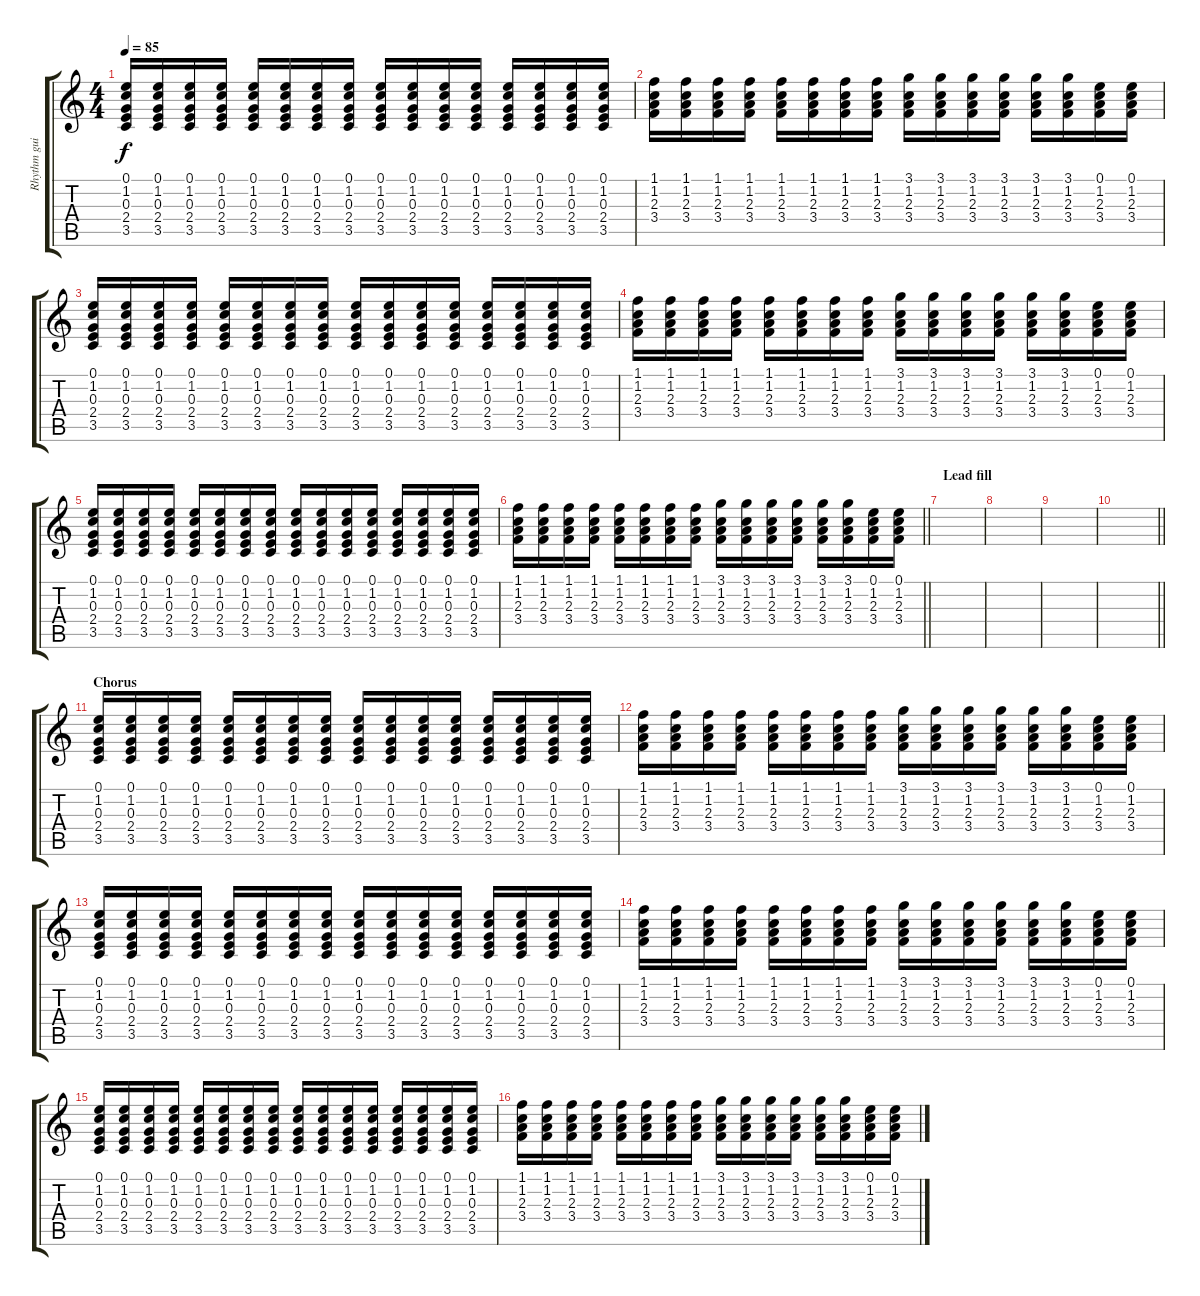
\track ("Rhythm guitar" "Rhythm gui") {instrument acousticguitarnylon}
\staff {score tabs}
\tuning (E4 B3 G3 D3 A2 E2) {hide}
\ts (4 4)
\tempo 85
\clef g2
\ks c
(0.1 1.2 0.3 2.4 3.5).16{dy f} (0.1 1.2 0.3 2.4 3.5).16 (0.1 1.2 0.3 2.4 3.5).16 (0.1 1.2 0.3 2.4 3.5).16 (0.1 1.2 0.3 2.4 3.5).16 (0.1 1.2 0.3 2.4 3.5).16 (0.1 1.2 0.3 2.4 3.5).16 (0.1 1.2 0.3 2.4 3.5).16 (0.1 1.2 0.3 2.4 3.5).16 (0.1 1.2 0.3 2.4 3.5).16 (0.1 1.2 0.3 2.4 3.5).16 (0.1 1.2 0.3 2.4 3.5).16 (0.1 1.2 0.3 2.4 3.5).16 (0.1 1.2 0.3 2.4 3.5).16 (0.1 1.2 0.3 2.4 3.5).16 (0.1 1.2 0.3 2.4 3.5).16 |
(1.1 1.2 2.3 3.4).16 (1.1 1.2 2.3 3.4).16 (1.1 1.2 2.3 3.4).16 (1.1 1.2 2.3 3.4).16 (1.1 1.2 2.3 3.4).16 (1.1 1.2 2.3 3.4).16 (1.1 1.2 2.3 3.4).16 (1.1 1.2 2.3 3.4).16 (3.1 1.2 2.3 3.4).16 (3.1 1.2 2.3 3.4).16 (3.1 1.2 2.3 3.4).16 (3.1 1.2 2.3 3.4).16 (3.1 1.2 2.3 3.4).16 (3.1 1.2 2.3 3.4).16 (0.1 1.2 2.3 3.4).16 (0.1 1.2 2.3 3.4).16 |
(0.1 1.2 0.3 2.4 3.5).16 (0.1 1.2 0.3 2.4 3.5).16 (0.1 1.2 0.3 2.4 3.5).16 (0.1 1.2 0.3 2.4 3.5).16 (0.1 1.2 0.3 2.4 3.5).16 (0.1 1.2 0.3 2.4 3.5).16 (0.1 1.2 0.3 2.4 3.5).16 (0.1 1.2 0.3 2.4 3.5).16 (0.1 1.2 0.3 2.4 3.5).16 (0.1 1.2 0.3 2.4 3.5).16 (0.1 1.2 0.3 2.4 3.5).16 (0.1 1.2 0.3 2.4 3.5).16 (0.1 1.2 0.3 2.4 3.5).16 (0.1 1.2 0.3 2.4 3.5).16 (0.1 1.2 0.3 2.4 3.5).16 (0.1 1.2 0.3 2.4 3.5).16 |
(1.1 1.2 2.3 3.4).16 (1.1 1.2 2.3 3.4).16 (1.1 1.2 2.3 3.4).16 (1.1 1.2 2.3 3.4).16 (1.1 1.2 2.3 3.4).16 (1.1 1.2 2.3 3.4).16 (1.1 1.2 2.3 3.4).16 (1.1 1.2 2.3 3.4).16 (3.1 1.2 2.3 3.4).16 (3.1 1.2 2.3 3.4).16 (3.1 1.2 2.3 3.4).16 (3.1 1.2 2.3 3.4).16 (3.1 1.2 2.3 3.4).16 (3.1 1.2 2.3 3.4).16 (0.1 1.2 2.3 3.4).16 (0.1 1.2 2.3 3.4).16 |
(0.1 1.2 0.3 2.4 3.5).16 (0.1 1.2 0.3 2.4 3.5).16 (0.1 1.2 0.3 2.4 3.5).16 (0.1 1.2 0.3 2.4 3.5).16 (0.1 1.2 0.3 2.4 3.5).16 (0.1 1.2 0.3 2.4 3.5).16 (0.1 1.2 0.3 2.4 3.5).16 (0.1 1.2 0.3 2.4 3.5).16 (0.1 1.2 0.3 2.4 3.5).16 (0.1 1.2 0.3 2.4 3.5).16 (0.1 1.2 0.3 2.4 3.5).16 (0.1 1.2 0.3 2.4 3.5).16 (0.1 1.2 0.3 2.4 3.5).16 (0.1 1.2 0.3 2.4 3.5).16 (0.1 1.2 0.3 2.4 3.5).16 (0.1 1.2 0.3 2.4 3.5).16 |
\barLineRight lightlight
(1.1 1.2 2.3 3.4).16 (1.1 1.2 2.3 3.4).16 (1.1 1.2 2.3 3.4).16 (1.1 1.2 2.3 3.4).16 (1.1 1.2 2.3 3.4).16 (1.1 1.2 2.3 3.4).16 (1.1 1.2 2.3 3.4).16 (1.1 1.2 2.3 3.4).16 (3.1 1.2 2.3 3.4).16 (3.1 1.2 2.3 3.4).16 (3.1 1.2 2.3 3.4).16 (3.1 1.2 2.3 3.4).16 (3.1 1.2 2.3 3.4).16 (3.1 1.2 2.3 3.4).16 (0.1 1.2 2.3 3.4).16 (0.1 1.2 2.3 3.4).16 |
\section ("" "Lead fill")
|
|
|
\barLineRight lightlight
|
\section ("" "Chorus")
(0.1 1.2 0.3 2.4 3.5).16 (0.1 1.2 0.3 2.4 3.5).16 (0.1 1.2 0.3 2.4 3.5).16 (0.1 1.2 0.3 2.4 3.5).16 (0.1 1.2 0.3 2.4 3.5).16 (0.1 1.2 0.3 2.4 3.5).16 (0.1 1.2 0.3 2.4 3.5).16 (0.1 1.2 0.3 2.4 3.5).16 (0.1 1.2 0.3 2.4 3.5).16 (0.1 1.2 0.3 2.4 3.5).16 (0.1 1.2 0.3 2.4 3.5).16 (0.1 1.2 0.3 2.4 3.5).16 (0.1 1.2 0.3 2.4 3.5).16 (0.1 1.2 0.3 2.4 3.5).16 (0.1 1.2 0.3 2.4 3.5).16 (0.1 1.2 0.3 2.4 3.5).16 |
(1.1 1.2 2.3 3.4).16 (1.1 1.2 2.3 3.4).16 (1.1 1.2 2.3 3.4).16 (1.1 1.2 2.3 3.4).16 (1.1 1.2 2.3 3.4).16 (1.1 1.2 2.3 3.4).16 (1.1 1.2 2.3 3.4).16 (1.1 1.2 2.3 3.4).16 (3.1 1.2 2.3 3.4).16 (3.1 1.2 2.3 3.4).16 (3.1 1.2 2.3 3.4).16 (3.1 1.2 2.3 3.4).16 (3.1 1.2 2.3 3.4).16 (3.1 1.2 2.3 3.4).16 (0.1 1.2 2.3 3.4).16 (0.1 1.2 2.3 3.4).16 |
(0.1 1.2 0.3 2.4 3.5).16 (0.1 1.2 0.3 2.4 3.5).16 (0.1 1.2 0.3 2.4 3.5).16 (0.1 1.2 0.3 2.4 3.5).16 (0.1 1.2 0.3 2.4 3.5).16 (0.1 1.2 0.3 2.4 3.5).16 (0.1 1.2 0.3 2.4 3.5).16 (0.1 1.2 0.3 2.4 3.5).16 (0.1 1.2 0.3 2.4 3.5).16 (0.1 1.2 0.3 2.4 3.5).16 (0.1 1.2 0.3 2.4 3.5).16 (0.1 1.2 0.3 2.4 3.5).16 (0.1 1.2 0.3 2.4 3.5).16 (0.1 1.2 0.3 2.4 3.5).16 (0.1 1.2 0.3 2.4 3.5).16 (0.1 1.2 0.3 2.4 3.5).16 |
(1.1 1.2 2.3 3.4).16 (1.1 1.2 2.3 3.4).16 (1.1 1.2 2.3 3.4).16 (1.1 1.2 2.3 3.4).16 (1.1 1.2 2.3 3.4).16 (1.1 1.2 2.3 3.4).16 (1.1 1.2 2.3 3.4).16 (1.1 1.2 2.3 3.4).16 (3.1 1.2 2.3 3.4).16 (3.1 1.2 2.3 3.4).16 (3.1 1.2 2.3 3.4).16 (3.1 1.2 2.3 3.4).16 (3.1 1.2 2.3 3.4).16 (3.1 1.2 2.3 3.4).16 (0.1 1.2 2.3 3.4).16 (0.1 1.2 2.3 3.4).16 |
(0.1 1.2 0.3 2.4 3.5).16 (0.1 1.2 0.3 2.4 3.5).16 (0.1 1.2 0.3 2.4 3.5).16 (0.1 1.2 0.3 2.4 3.5).16 (0.1 1.2 0.3 2.4 3.5).16 (0.1 1.2 0.3 2.4 3.5).16 (0.1 1.2 0.3 2.4 3.5).16 (0.1 1.2 0.3 2.4 3.5).16 (0.1 1.2 0.3 2.4 3.5).16 (0.1 1.2 0.3 2.4 3.5).16 (0.1 1.2 0.3 2.4 3.5).16 (0.1 1.2 0.3 2.4 3.5).16 (0.1 1.2 0.3 2.4 3.5).16 (0.1 1.2 0.3 2.4 3.5).16 (0.1 1.2 0.3 2.4 3.5).16 (0.1 1.2 0.3 2.4 3.5).16 |
(1.1 1.2 2.3 3.4).16 (1.1 1.2 2.3 3.4).16 (1.1 1.2 2.3 3.4).16 (1.1 1.2 2.3 3.4).16 (1.1 1.2 2.3 3.4).16 (1.1 1.2 2.3 3.4).16 (1.1 1.2 2.3 3.4).16 (1.1 1.2 2.3 3.4).16 (3.1 1.2 2.3 3.4).16 (3.1 1.2 2.3 3.4).16 (3.1 1.2 2.3 3.4).16 (3.1 1.2 2.3 3.4).16 (3.1 1.2 2.3 3.4).16 (3.1 1.2 2.3 3.4).16 (0.1 1.2 2.3 3.4).16 (0.1 1.2 2.3 3.4).16
